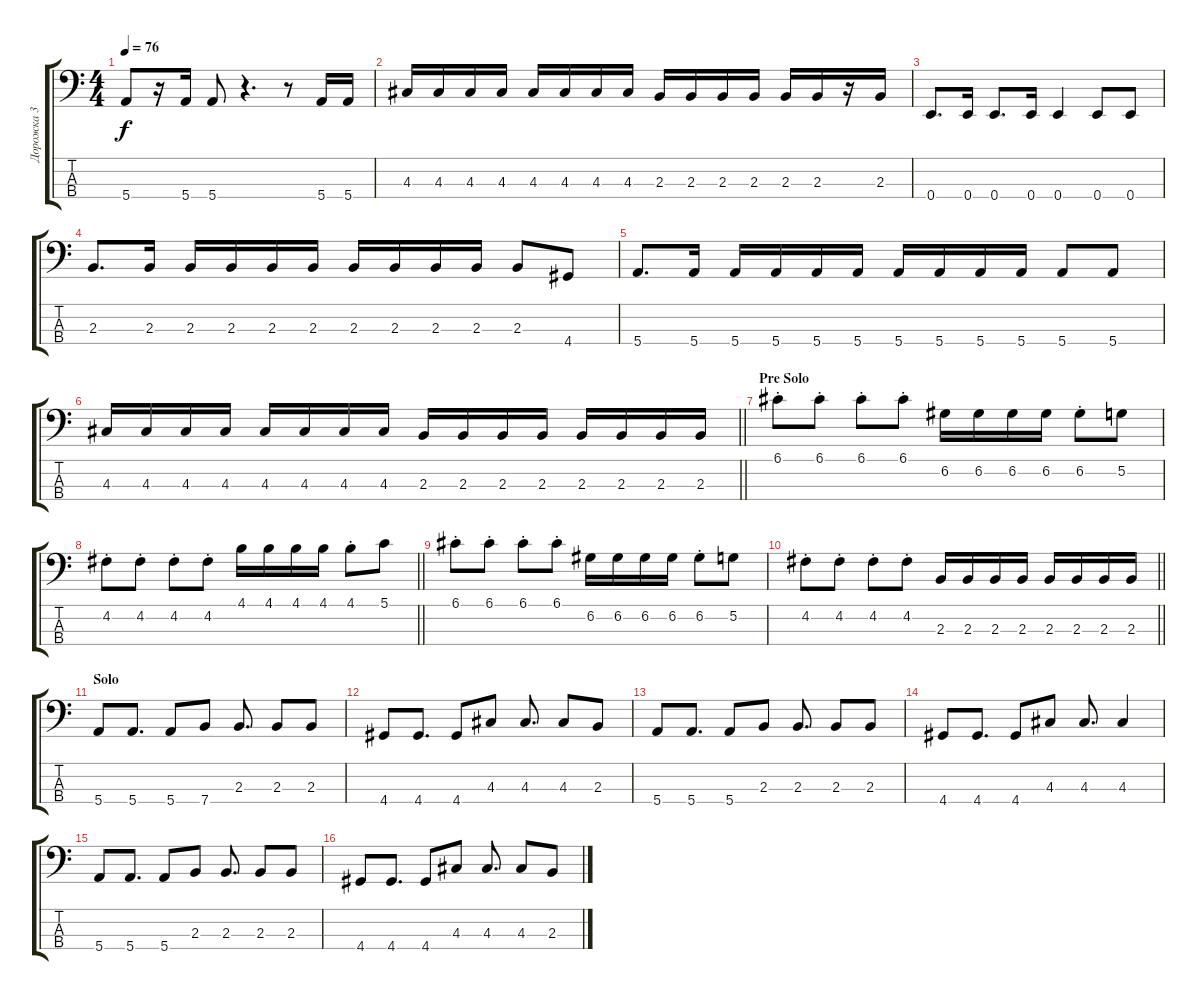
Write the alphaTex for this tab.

\track ("Дорожка 3" "Дорожка 3") {instrument electricbassfinger}
\staff {score tabs}
\tuning (G2 D2 A1 E1) {hide}
\ts (4 4)
\tempo 76
\clef f4
\ks c
5.4.8{dy f} r.16 5.4.16 5.4.8 r.4{d} r.8 5.4.16 5.4.16 |
4.3.16 4.3.16 4.3.16 4.3.16 4.3.16 4.3.16 4.3.16 4.3.16 2.3.16 2.3.16 2.3.16 2.3.16 2.3.16 2.3.16 r.16 2.3.16 |
0.4.8{d} 0.4.16 0.4.8{d} 0.4.16 0.4.4 0.4.8 0.4.8 |
2.3.8{d} 2.3.16 2.3.16 2.3.16 2.3.16 2.3.16 2.3.16 2.3.16 2.3.16 2.3.16 2.3.8 4.4.8 |
5.4.8{d} 5.4.16 5.4.16 5.4.16 5.4.16 5.4.16 5.4.16 5.4.16 5.4.16 5.4.16 5.4.8 5.4.8 |
\barLineRight lightlight
4.3.16 4.3.16 4.3.16 4.3.16 4.3.16 4.3.16 4.3.16 4.3.16 2.3.16 2.3.16 2.3.16 2.3.16 2.3.16 2.3.16 2.3.16 2.3.16 |
\section ("" "Pre Solo")
6.1{st}.8 6.1{st}.8 6.1{st}.8 6.1{st}.8 6.2.16 6.2.16 6.2.16 6.2.16 6.2{st}.8 5.2.8 |
\barLineRight lightlight
4.2{st}.8 4.2{st}.8 4.2{st}.8 4.2{st}.8 4.1.16 4.1.16 4.1.16 4.1.16 4.1{st}.8 5.1.8 |
6.1{st}.8 6.1{st}.8 6.1{st}.8 6.1{st}.8 6.2.16 6.2.16 6.2.16 6.2.16 6.2{st}.8 5.2.8 |
\barLineRight lightlight
4.2{st}.8 4.2{st}.8 4.2{st}.8 4.2{st}.8 2.3.16 2.3.16 2.3.16 2.3.16 2.3.16 2.3.16 2.3.16 2.3.16 |
\section ("" "Solo")
5.4.8 5.4.8{d} 5.4.8 7.4.8 2.3.8{d} 2.3.8 2.3.8 |
4.4.8 4.4.8{d} 4.4.8 4.3.8 4.3.8{d} 4.3.8 2.3.8 |
5.4.8 5.4.8{d} 5.4.8 2.3.8 2.3.8{d} 2.3.8 2.3.8 |
4.4.8 4.4.8{d} 4.4.8 4.3.8 4.3.8{d} 4.3.4 |
5.4.8 5.4.8{d} 5.4.8 2.3.8 2.3.8{d} 2.3.8 2.3.8 |
4.4.8 4.4.8{d} 4.4.8 4.3.8 4.3.8{d} 4.3.8 2.3.8
